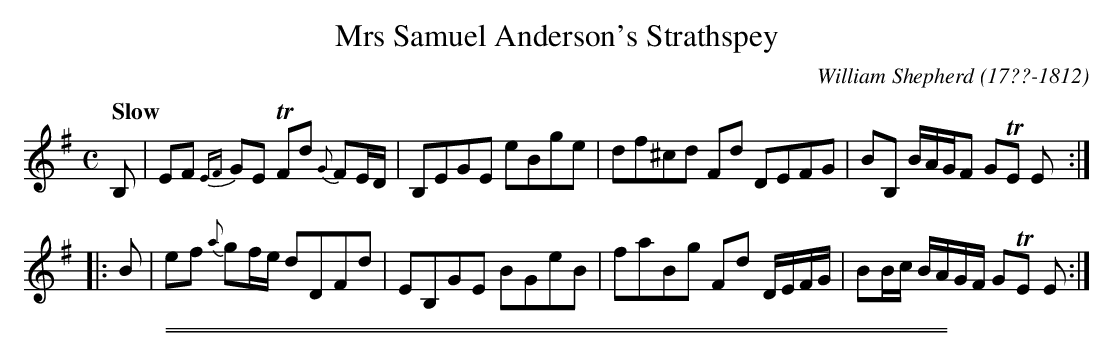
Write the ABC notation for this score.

X:1
T: Mrs Samuel Anderson's Strathspey
Q: "Slow"
C: William Shepherd (17??-1812)
M: C
L: 1/8
K: Em
B, |\
EF {EF}GE TFd {G}FE/D/ | B,EGE eBge |\
df^cd Fd DEFG | BB, B/A/G/F GTE E :|
|: B |\
ef {a}gf/e/ dDFd | EB,GE BGeB |\
faBg Fd D/E/F/G/ | BB/c/ B/A/G/F/ GTE E :|
